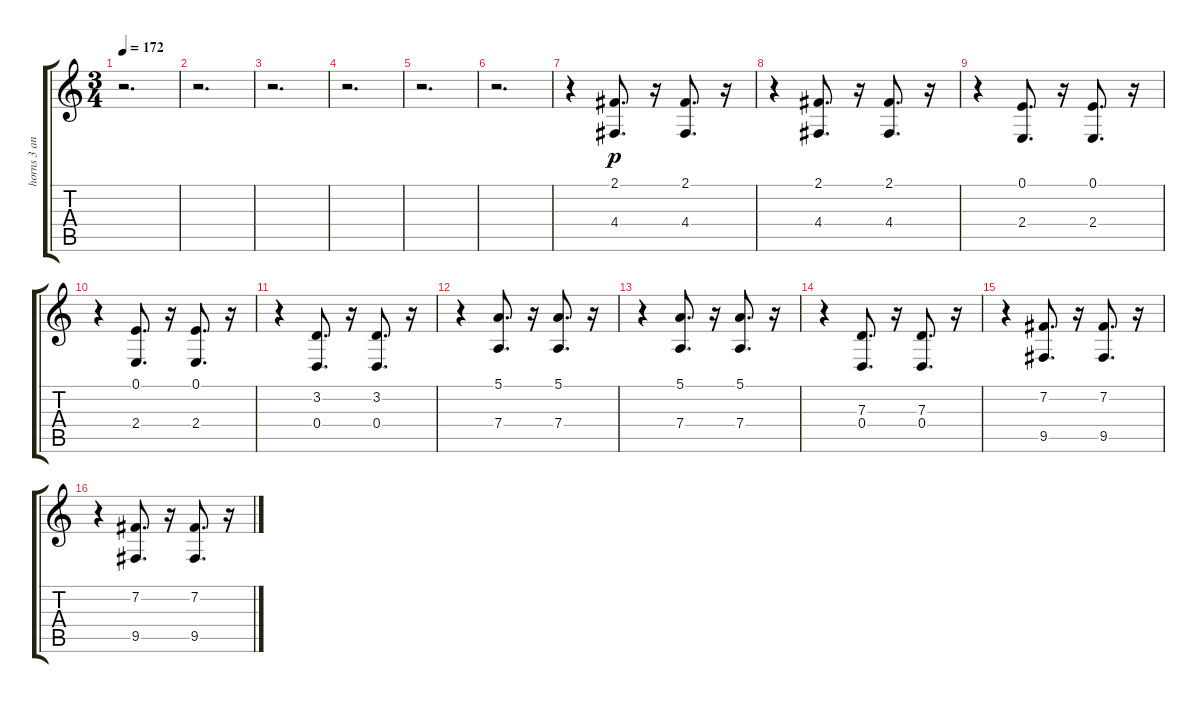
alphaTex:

\track ("horns 3 and 4" "horns 3 an") {instrument frenchhorn}
\staff {score tabs}
\tuning (E4 B3 G3 D3 A2 E2) {hide}
\ts (3 4)
\tempo 172
\clef g2
\ks c
r.2{d dy p} |
r.2{d} |
r.2{d} |
r.2{d} |
r.2{d} |
r.2{d} |
r.4 (2.1 4.4).8{d} r.16 (2.1 4.4).8{d} r.16 |
r.4 (2.1 4.4).8{d} r.16 (2.1 4.4).8{d} r.16 |
r.4 (0.1 2.4).8{d} r.16 (0.1 2.4).8{d} r.16 |
r.4 (0.1 2.4).8{d} r.16 (0.1 2.4).8{d} r.16 |
r.4 (3.2 0.4).8{d} r.16 (3.2 0.4).8{d} r.16 |
r.4 (5.1 7.4).8{d} r.16 (5.1 7.4).8{d} r.16 |
r.4 (5.1 7.4).8{d} r.16 (5.1 7.4).8{d} r.16 |
r.4 (7.3 0.4).8{d} r.16 (7.3 0.4).8{d} r.16 |
r.4 (7.2 9.5).8{d} r.16 (7.2 9.5).8{d} r.16 |
r.4 (7.2 9.5).8{d} r.16 (7.2 9.5).8{d} r.16
